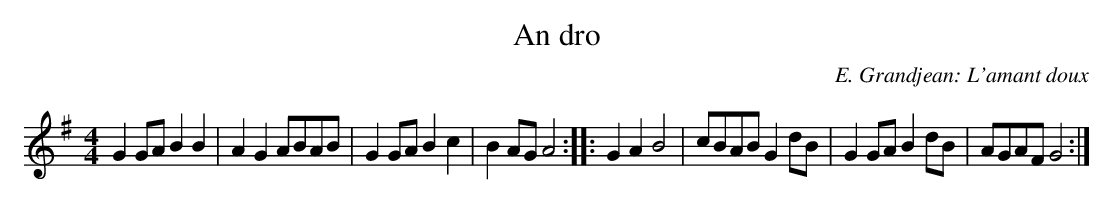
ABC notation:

X:1
T:An dro
C:E. Grandjean: L'amant doux
M:4/4
L:1/8
K:G
G2 GA B2 B2|A2G2 ABAB|G2 GA B2 c2|B2 AG A4:|\
|:G2A2B4|cBAB G2 dB|G2 GA B2 dB|AGAF G4:|
